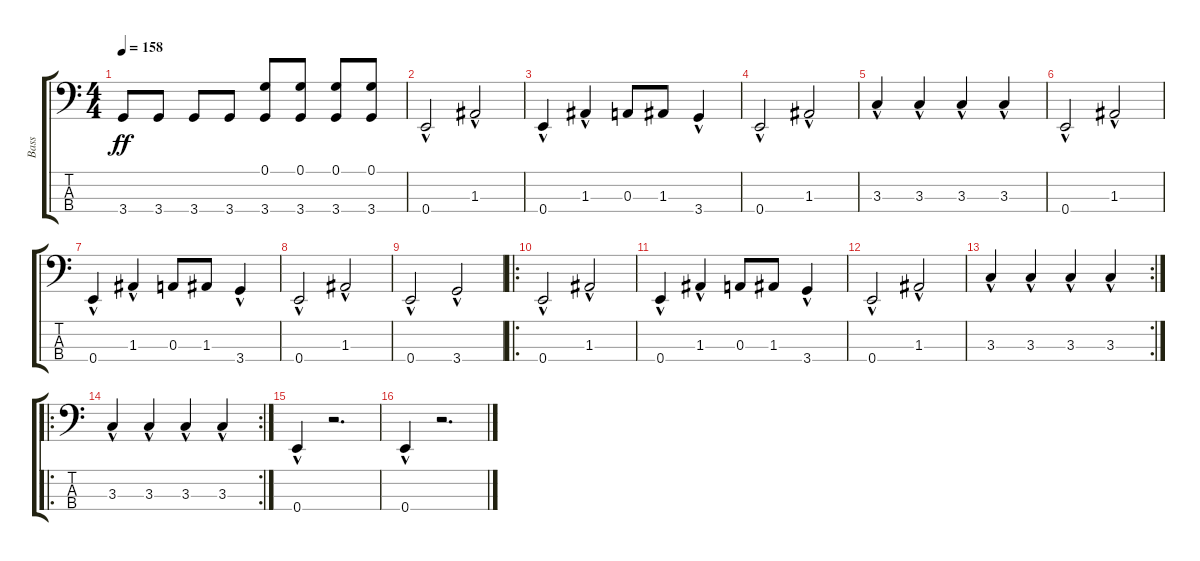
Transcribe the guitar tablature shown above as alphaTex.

\track ("Bass" "Bass") {instrument electricbasspick}
\staff {score tabs}
\tuning (G2 D2 A1 E1) {hide}
\ts (4 4)
\tempo 158
\clef f4
\ks c
3.4.8{dy ff} 3.4.8 3.4.8 3.4.8 (0.1 3.4).8 (0.1 3.4).8 (0.1 3.4).8 (0.1 3.4).8 |
0.4{hac}.2 1.3{hac}.2 |
0.4{hac}.4 1.3{hac}.4 0.3.8 1.3.8 3.4{hac}.4 |
0.4{hac}.2 1.3{hac}.2 |
3.3{hac}.4 3.3{hac}.4 3.3{hac}.4 3.3{hac}.4 |
0.4{hac}.2 1.3{hac}.2 |
0.4{hac}.4 1.3{hac}.4 0.3.8 1.3.8 3.4{hac}.4 |
0.4{hac}.2 1.3{hac}.2 |
0.4{hac}.2 3.4{hac}.2 |
\ro
0.4{hac}.2 1.3{hac}.2 |
0.4{hac}.4 1.3{hac}.4 0.3.8 1.3.8 3.4{hac}.4 |
0.4{hac}.2 1.3{hac}.2 |
\rc 2
3.3{hac}.4 3.3{hac}.4 3.3{hac}.4 3.3{hac}.4 |
\ro
\rc 2
3.3{hac}.4 3.3{hac}.4 3.3{hac}.4 3.3{hac}.4 |
0.4{hac}.4 r.2{d} |
0.4{hac}.4 r.2{d}
